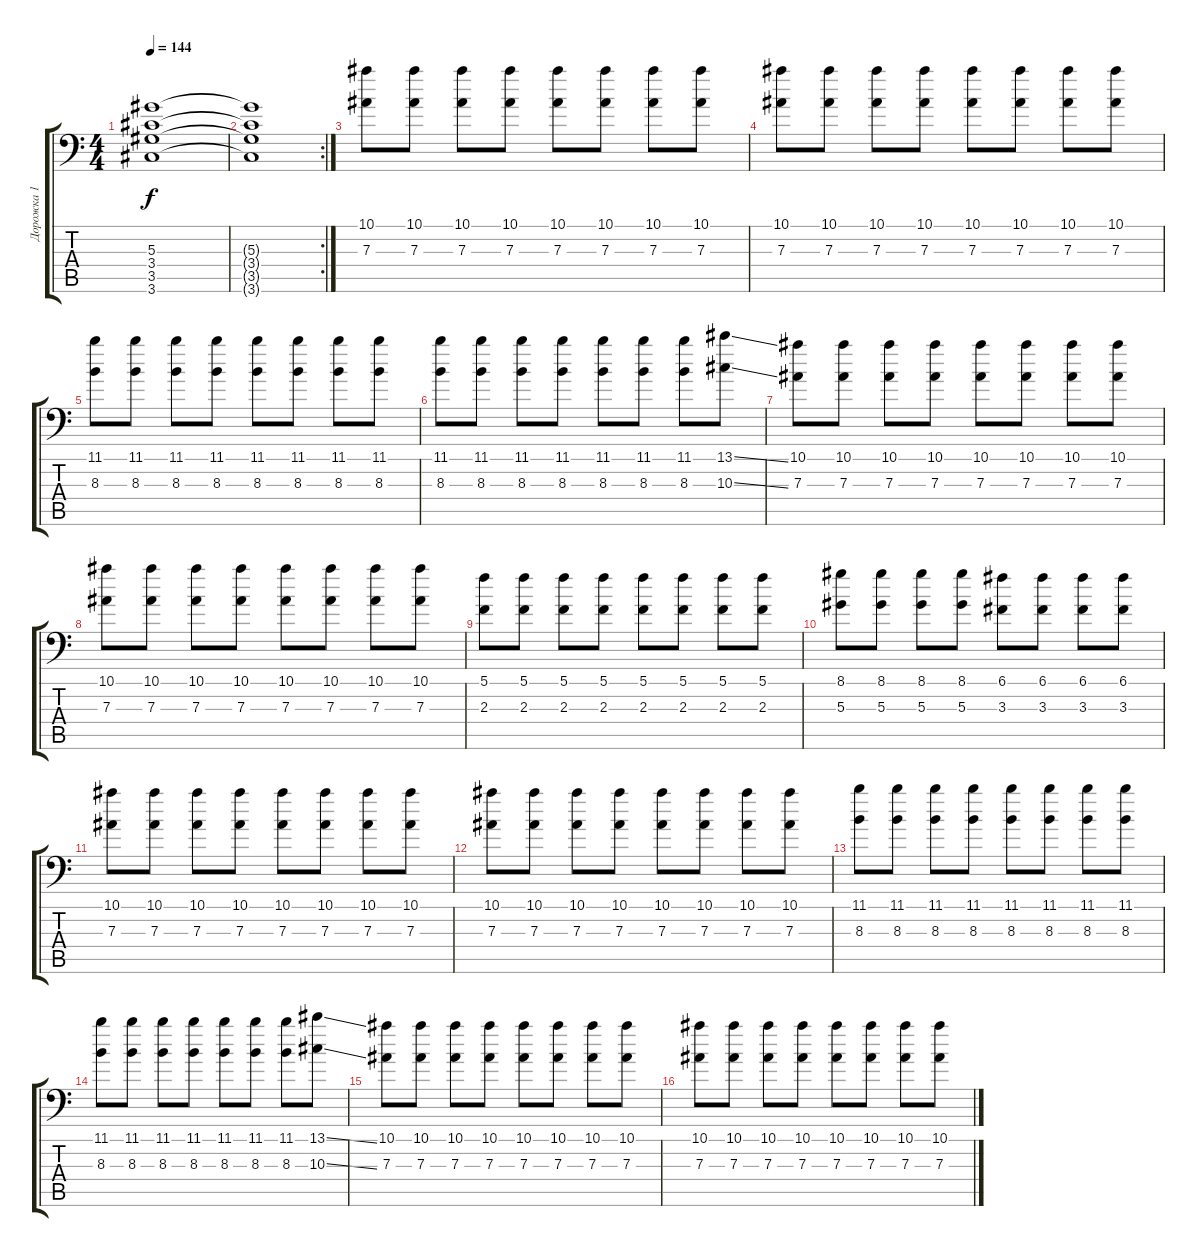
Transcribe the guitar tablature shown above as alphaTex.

\track ("Дорожка 1" "Дорожка 1") {instrument distortionguitar}
\staff {score tabs}
\tuning (C4 G3 Eb3 Bb2 F2 Bb1) {hide}
\ts (4 4)
\tempo 144
\clef f4
\ks c
(5.3 3.4 3.5 3.6).1{dy f} |
\rc 2
(5.3{t} 3.4{t} 3.5{t} 3.6{t}).1 |
(10.1 7.3).8 (10.1 7.3).8 (10.1 7.3).8 (10.1 7.3).8 (10.1 7.3).8 (10.1 7.3).8 (10.1 7.3).8 (10.1 7.3).8 |
(10.1 7.3).8 (10.1 7.3).8 (10.1 7.3).8 (10.1 7.3).8 (10.1 7.3).8 (10.1 7.3).8 (10.1 7.3).8 (10.1 7.3).8 |
(11.1 8.3).8 (11.1 8.3).8 (11.1 8.3).8 (11.1 8.3).8 (11.1 8.3).8 (11.1 8.3).8 (11.1 8.3).8 (11.1 8.3).8 |
(11.1 8.3).8 (11.1 8.3).8 (11.1 8.3).8 (11.1 8.3).8 (11.1 8.3).8 (11.1 8.3).8 (11.1 8.3).8 (13.1{ss} 10.3{ss}).8 |
(10.1 7.3).8 (10.1 7.3).8 (10.1 7.3).8 (10.1 7.3).8 (10.1 7.3).8 (10.1 7.3).8 (10.1 7.3).8 (10.1 7.3).8 |
(10.1 7.3).8 (10.1 7.3).8 (10.1 7.3).8 (10.1 7.3).8 (10.1 7.3).8 (10.1 7.3).8 (10.1 7.3).8 (10.1 7.3).8 |
(5.1 2.3).8 (5.1 2.3).8 (5.1 2.3).8 (5.1 2.3).8 (5.1 2.3).8 (5.1 2.3).8 (5.1 2.3).8 (5.1 2.3).8 |
(8.1 5.3).8 (8.1 5.3).8 (8.1 5.3).8 (8.1 5.3).8 (6.1 3.3).8 (6.1 3.3).8 (6.1 3.3).8 (6.1 3.3).8 |
(10.1 7.3).8 (10.1 7.3).8 (10.1 7.3).8 (10.1 7.3).8 (10.1 7.3).8 (10.1 7.3).8 (10.1 7.3).8 (10.1 7.3).8 |
(10.1 7.3).8 (10.1 7.3).8 (10.1 7.3).8 (10.1 7.3).8 (10.1 7.3).8 (10.1 7.3).8 (10.1 7.3).8 (10.1 7.3).8 |
(11.1 8.3).8 (11.1 8.3).8 (11.1 8.3).8 (11.1 8.3).8 (11.1 8.3).8 (11.1 8.3).8 (11.1 8.3).8 (11.1 8.3).8 |
(11.1 8.3).8 (11.1 8.3).8 (11.1 8.3).8 (11.1 8.3).8 (11.1 8.3).8 (11.1 8.3).8 (11.1 8.3).8 (13.1{ss} 10.3{ss}).8 |
(10.1 7.3).8 (10.1 7.3).8 (10.1 7.3).8 (10.1 7.3).8 (10.1 7.3).8 (10.1 7.3).8 (10.1 7.3).8 (10.1 7.3).8 |
(10.1 7.3).8 (10.1 7.3).8 (10.1 7.3).8 (10.1 7.3).8 (10.1 7.3).8 (10.1 7.3).8 (10.1 7.3).8 (10.1 7.3).8
